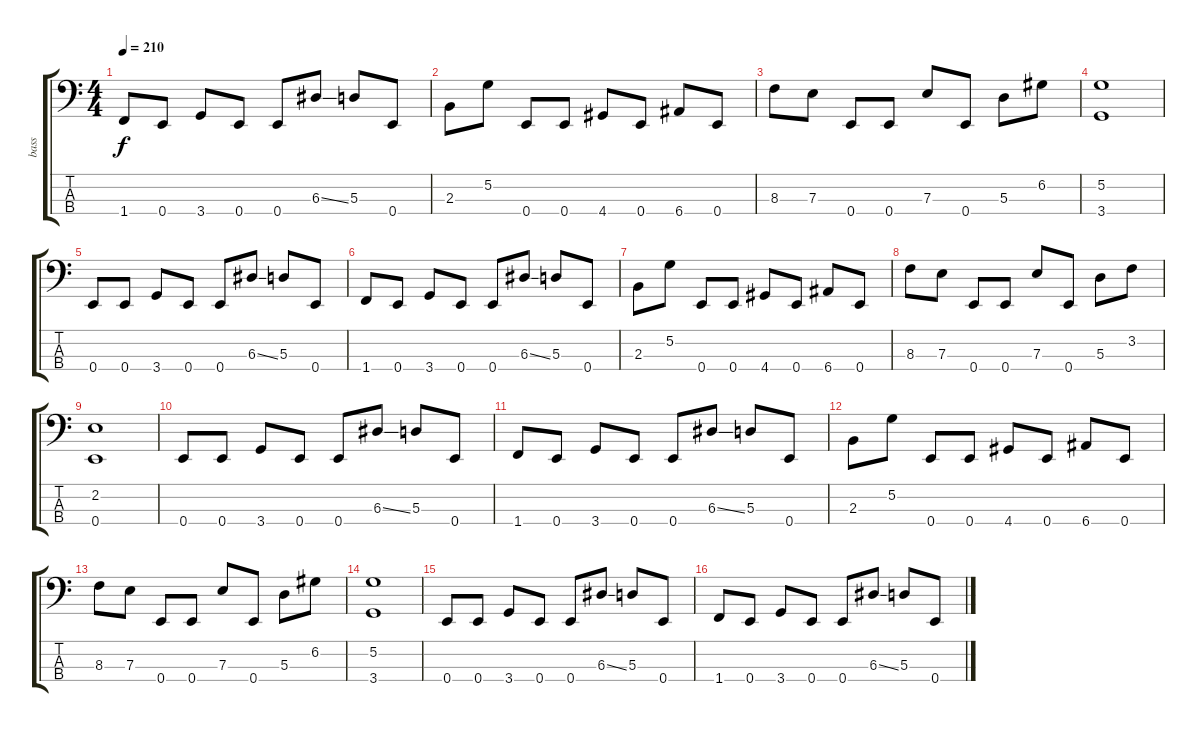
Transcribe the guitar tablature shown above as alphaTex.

\track ("bass" "bass") {instrument electricbassfinger}
\staff {score tabs}
\tuning (G2 D2 A1 E1) {hide}
\ts (4 4)
\tempo 210
\clef f4
\ks c
1.4.8{dy f} 0.4.8 3.4.8 0.4.8 0.4.8 6.3{ss}.8 5.3.8 0.4.8 |
2.3.8 5.2.8 0.4.8 0.4.8 4.4.8 0.4.8 6.4.8 0.4.8 |
8.3.8 7.3.8 0.4.8 0.4.8 7.3.8 0.4.8 5.3.8 6.2.8 |
(5.2 3.4).1 |
0.4.8 0.4.8 3.4.8 0.4.8 0.4.8 6.3{ss}.8 5.3.8 0.4.8 |
1.4.8 0.4.8 3.4.8 0.4.8 0.4.8 6.3{ss}.8 5.3.8 0.4.8 |
2.3.8 5.2.8 0.4.8 0.4.8 4.4.8 0.4.8 6.4.8 0.4.8 |
8.3.8 7.3.8 0.4.8 0.4.8 7.3.8 0.4.8 5.3.8 3.2.8 |
(2.2 0.4).1 |
0.4.8 0.4.8 3.4.8 0.4.8 0.4.8 6.3{ss}.8 5.3.8 0.4.8 |
1.4.8 0.4.8 3.4.8 0.4.8 0.4.8 6.3{ss}.8 5.3.8 0.4.8 |
2.3.8 5.2.8 0.4.8 0.4.8 4.4.8 0.4.8 6.4.8 0.4.8 |
8.3.8 7.3.8 0.4.8 0.4.8 7.3.8 0.4.8 5.3.8 6.2.8 |
(5.2 3.4).1 |
0.4.8 0.4.8 3.4.8 0.4.8 0.4.8 6.3{ss}.8 5.3.8 0.4.8 |
1.4.8 0.4.8 3.4.8 0.4.8 0.4.8 6.3{ss}.8 5.3.8 0.4.8
